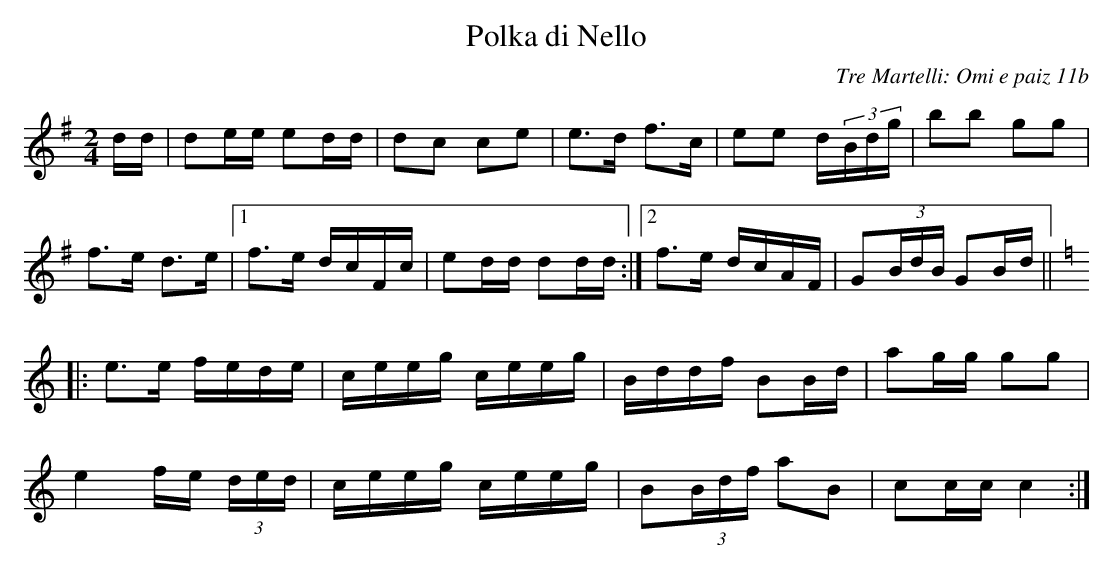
X:1
T:Polka di Nello
C:Tre Martelli: Omi e paiz 11b
M:2/4
L:1/16
K:G
dd|d2ee e2dd|d2c2 c2e2|e3d f3c|e2e2 d(3Bdg|b2b2 g2g2|
f3e d3e|1 f3e dcFc|e2dd d2dd:|2 f3e dcAF|G2(3BdB G2Bd||
K:C
|:e3e fede|ceeg ceeg|Bddf B2Bd|a2gg g2g2|
e4 fe (3ded|ceeg ceeg|B2(3Bdf a2B2|c2cc c4:|
